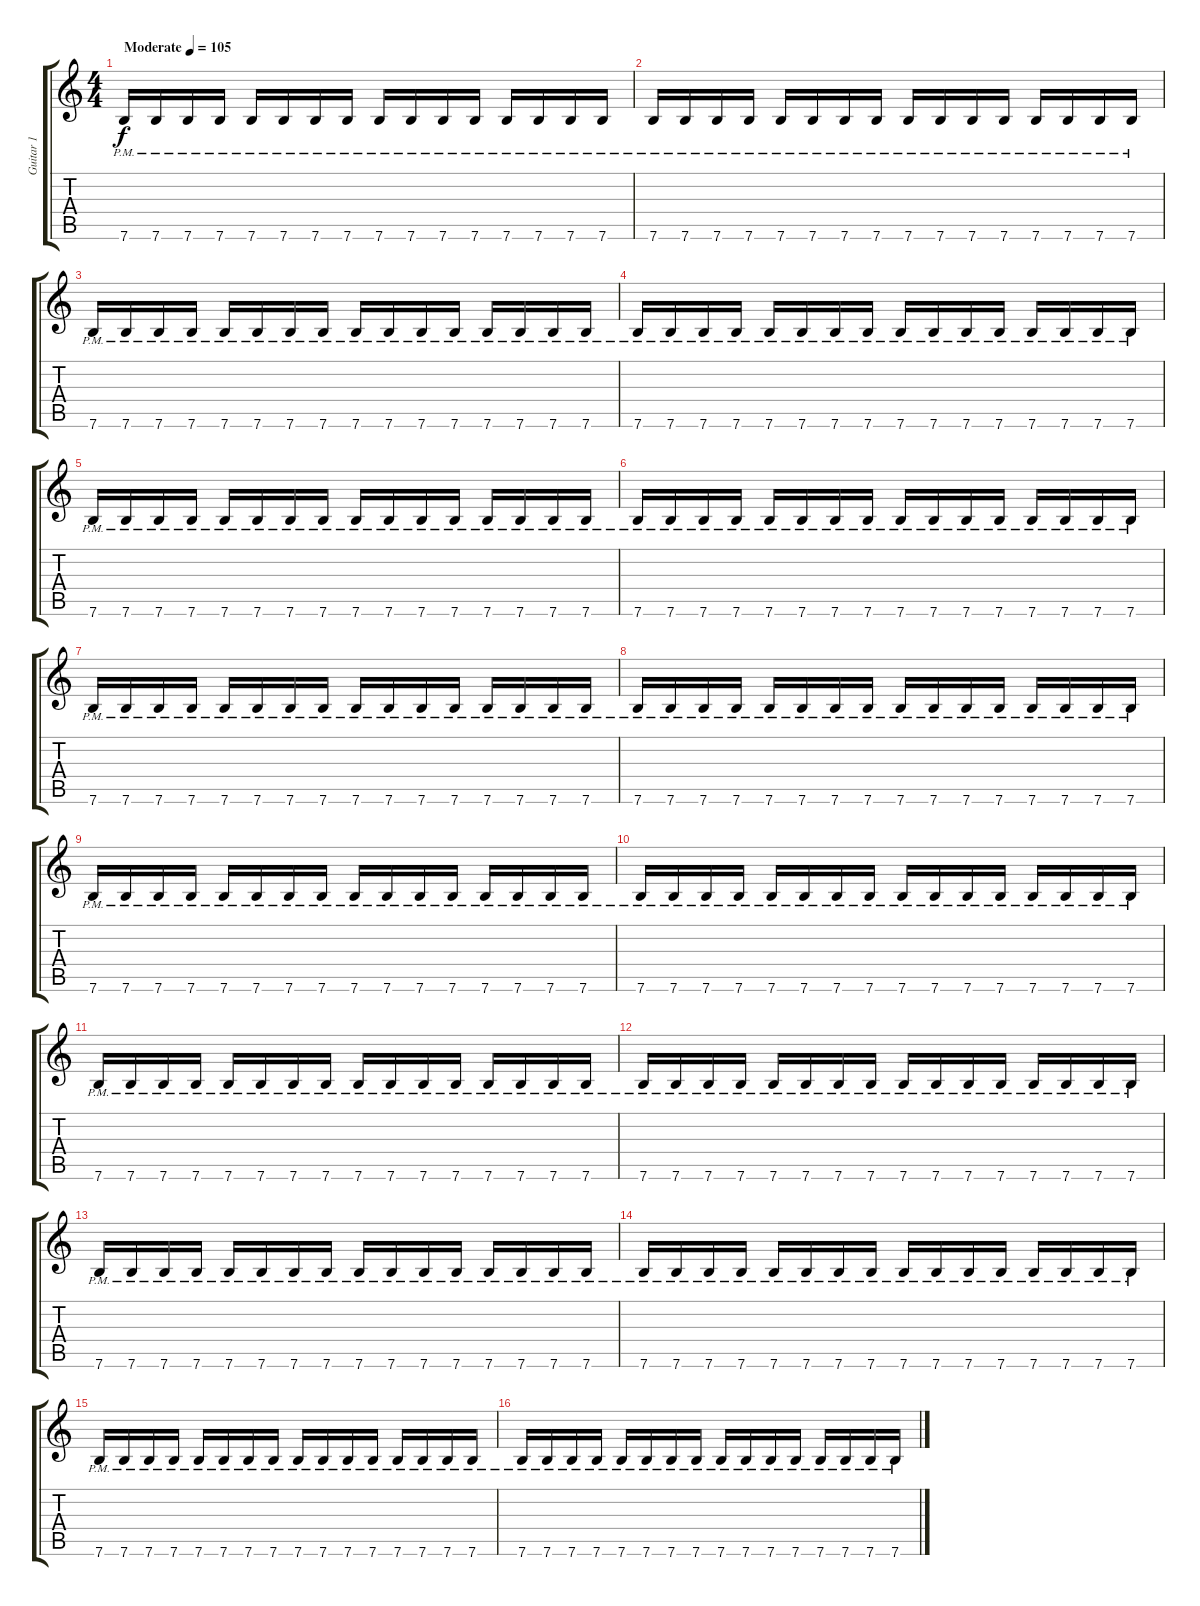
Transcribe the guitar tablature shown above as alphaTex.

\track ("Guitar 1" "Guitar 1") {instrument distortionguitar}
\staff {score tabs}
\tuning (E4 B3 G3 D3 A2 E2) {hide}
\ts (4 4)
\tempo (105 "Moderate")
\clef g2
\ks c
7.6{pm}.16{dy f instrument guitarharmonics} 7.6{pm}.16 7.6{pm}.16 7.6{pm}.16 7.6{pm}.16 7.6{pm}.16 7.6{pm}.16 7.6{pm}.16 7.6{pm}.16 7.6{pm}.16 7.6{pm}.16 7.6{pm}.16 7.6{pm}.16 7.6{pm}.16 7.6{pm}.16 7.6{pm}.16 |
7.6{pm}.16 7.6{pm}.16 7.6{pm}.16 7.6{pm}.16 7.6{pm}.16 7.6{pm}.16 7.6{pm}.16 7.6{pm}.16 7.6{pm}.16 7.6{pm}.16 7.6{pm}.16 7.6{pm}.16 7.6{pm}.16 7.6{pm}.16 7.6{pm}.16 7.6{pm}.16 |
7.6{pm}.16 7.6{pm}.16 7.6{pm}.16 7.6{pm}.16 7.6{pm}.16 7.6{pm}.16 7.6{pm}.16 7.6{pm}.16 7.6{pm}.16 7.6{pm}.16 7.6{pm}.16 7.6{pm}.16 7.6{pm}.16 7.6{pm}.16 7.6{pm}.16 7.6{pm}.16 |
7.6{pm}.16 7.6{pm}.16 7.6{pm}.16 7.6{pm}.16 7.6{pm}.16 7.6{pm}.16 7.6{pm}.16 7.6{pm}.16 7.6{pm}.16 7.6{pm}.16 7.6{pm}.16 7.6{pm}.16 7.6{pm}.16 7.6{pm}.16 7.6{pm}.16 7.6{pm}.16 |
7.6{pm}.16 7.6{pm}.16 7.6{pm}.16 7.6{pm}.16 7.6{pm}.16 7.6{pm}.16 7.6{pm}.16 7.6{pm}.16 7.6{pm}.16 7.6{pm}.16 7.6{pm}.16 7.6{pm}.16 7.6{pm}.16 7.6{pm}.16 7.6{pm}.16 7.6{pm}.16 |
7.6{pm}.16 7.6{pm}.16 7.6{pm}.16 7.6{pm}.16 7.6{pm}.16 7.6{pm}.16 7.6{pm}.16 7.6{pm}.16 7.6{pm}.16 7.6{pm}.16 7.6{pm}.16 7.6{pm}.16 7.6{pm}.16 7.6{pm}.16 7.6{pm}.16 7.6{pm}.16 |
7.6{pm}.16 7.6{pm}.16 7.6{pm}.16 7.6{pm}.16 7.6{pm}.16 7.6{pm}.16 7.6{pm}.16 7.6{pm}.16 7.6{pm}.16 7.6{pm}.16 7.6{pm}.16 7.6{pm}.16 7.6{pm}.16 7.6{pm}.16 7.6{pm}.16 7.6{pm}.16 |
7.6{pm}.16 7.6{pm}.16 7.6{pm}.16 7.6{pm}.16 7.6{pm}.16 7.6{pm}.16 7.6{pm}.16 7.6{pm}.16 7.6{pm}.16 7.6{pm}.16 7.6{pm}.16 7.6{pm}.16 7.6{pm}.16 7.6{pm}.16 7.6{pm}.16 7.6{pm}.16 |
7.6{pm}.16 7.6{pm}.16 7.6{pm}.16 7.6{pm}.16 7.6{pm}.16 7.6{pm}.16 7.6{pm}.16 7.6{pm}.16 7.6{pm}.16 7.6{pm}.16 7.6{pm}.16 7.6{pm}.16 7.6{pm}.16 7.6{pm}.16 7.6{pm}.16 7.6{pm}.16 |
7.6{pm}.16 7.6{pm}.16 7.6{pm}.16 7.6{pm}.16 7.6{pm}.16 7.6{pm}.16 7.6{pm}.16 7.6{pm}.16 7.6{pm}.16 7.6{pm}.16 7.6{pm}.16 7.6{pm}.16 7.6{pm}.16 7.6{pm}.16 7.6{pm}.16 7.6{pm}.16 |
7.6{pm}.16 7.6{pm}.16 7.6{pm}.16 7.6{pm}.16 7.6{pm}.16 7.6{pm}.16 7.6{pm}.16 7.6{pm}.16 7.6{pm}.16 7.6{pm}.16 7.6{pm}.16 7.6{pm}.16 7.6{pm}.16 7.6{pm}.16 7.6{pm}.16 7.6{pm}.16 |
7.6{pm}.16 7.6{pm}.16 7.6{pm}.16 7.6{pm}.16 7.6{pm}.16 7.6{pm}.16 7.6{pm}.16 7.6{pm}.16 7.6{pm}.16 7.6{pm}.16 7.6{pm}.16 7.6{pm}.16 7.6{pm}.16 7.6{pm}.16 7.6{pm}.16 7.6{pm}.16 |
7.6{pm}.16 7.6{pm}.16 7.6{pm}.16 7.6{pm}.16 7.6{pm}.16 7.6{pm}.16 7.6{pm}.16 7.6{pm}.16 7.6{pm}.16 7.6{pm}.16 7.6{pm}.16 7.6{pm}.16 7.6{pm}.16 7.6{pm}.16 7.6{pm}.16 7.6{pm}.16 |
7.6{pm}.16 7.6{pm}.16 7.6{pm}.16 7.6{pm}.16 7.6{pm}.16 7.6{pm}.16 7.6{pm}.16 7.6{pm}.16 7.6{pm}.16 7.6{pm}.16 7.6{pm}.16 7.6{pm}.16 7.6{pm}.16 7.6{pm}.16 7.6{pm}.16 7.6{pm}.16 |
7.6{pm}.16 7.6{pm}.16 7.6{pm}.16 7.6{pm}.16 7.6{pm}.16 7.6{pm}.16 7.6{pm}.16 7.6{pm}.16 7.6{pm}.16 7.6{pm}.16 7.6{pm}.16 7.6{pm}.16 7.6{pm}.16 7.6{pm}.16 7.6{pm}.16 7.6{pm}.16 |
7.6{pm}.16 7.6{pm}.16 7.6{pm}.16 7.6{pm}.16 7.6{pm}.16 7.6{pm}.16 7.6{pm}.16 7.6{pm}.16 7.6{pm}.16 7.6{pm}.16 7.6{pm}.16 7.6{pm}.16 7.6{pm}.16 7.6{pm}.16 7.6{pm}.16 7.6{pm}.16
